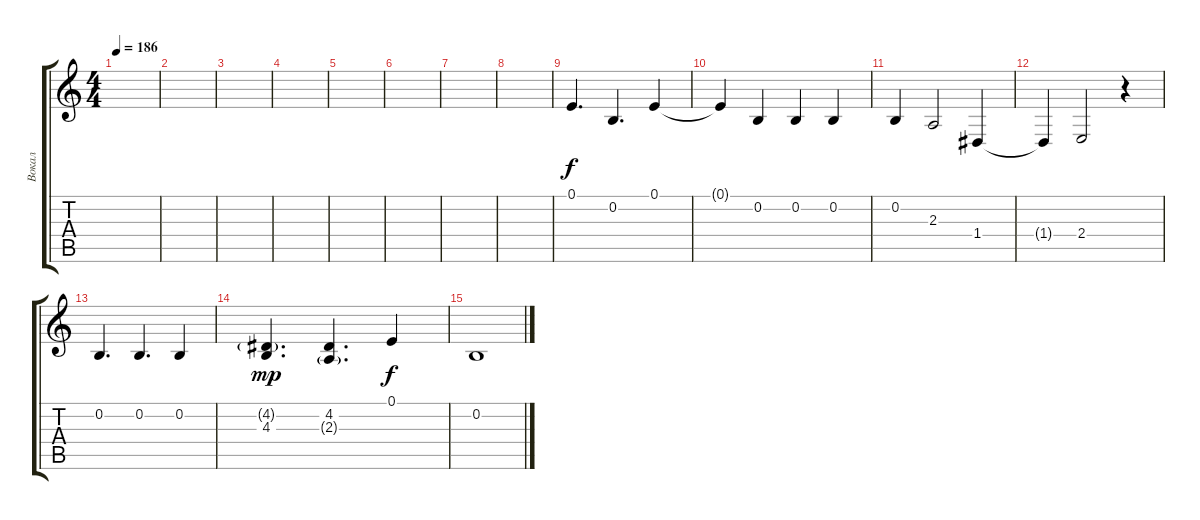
\track ("Вокал" "Вокал") {instrument pad3polysynth}
\staff {score tabs}
\tuning (E4 B3 G3 D3 A2 E2) {hide}
\ts (4 4)
\tempo 186
\clef g2
\ks c
|
|
|
|
|
|
|
|
0.1.4{d} 0.2.4{d} 0.1.4 |
0.1{t}.4 0.2.4 0.2.4 0.2.4 |
0.2.4 2.3.2 1.4.4 |
1.4{t}.4 2.4.2 r.4 |
0.2.4{d} 0.2.4{d} 0.2.4 |
(4.2{g} 4.3).4{d dy mp} (4.2 2.3{g}).4{d} 0.1.4{dy f} |
0.2.1
